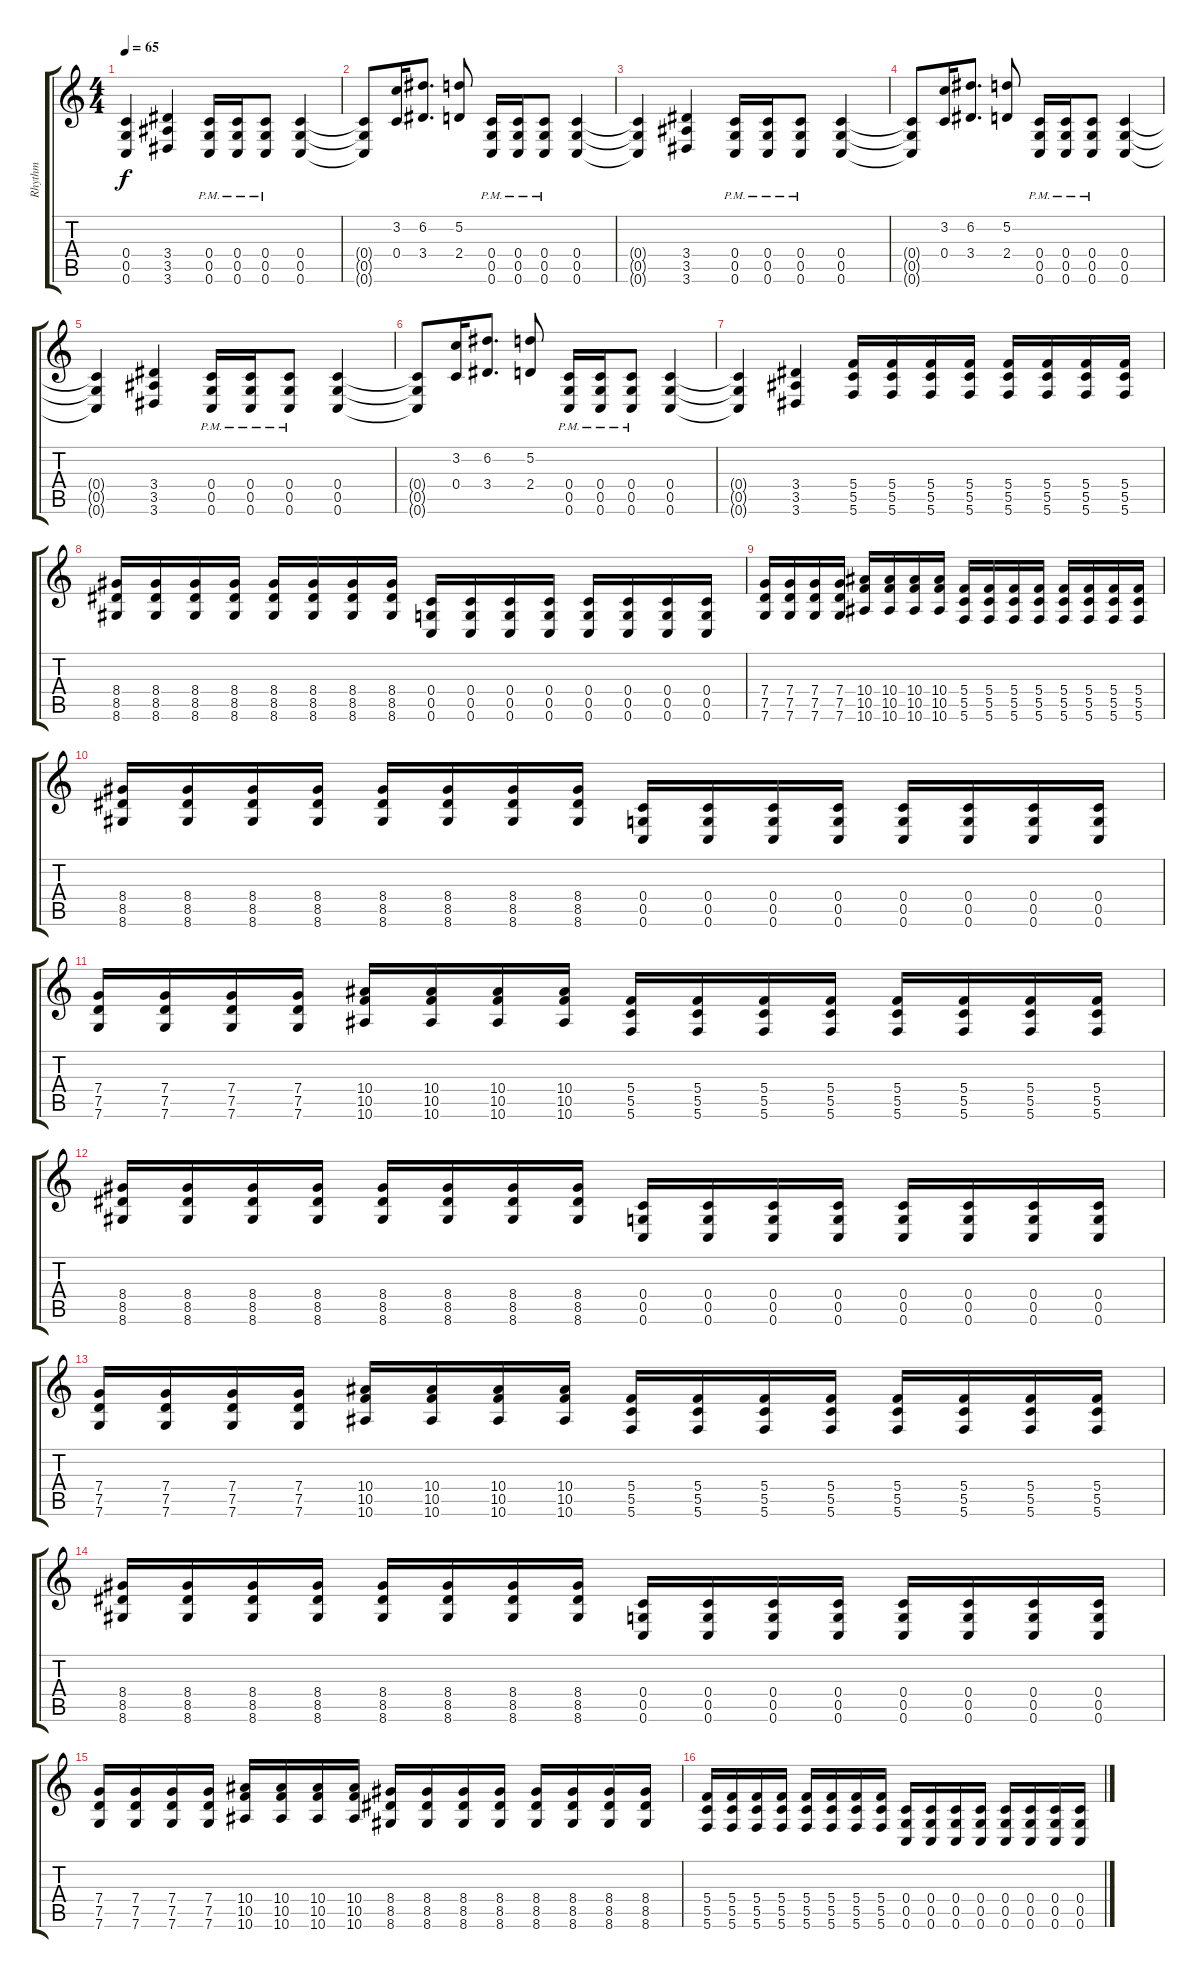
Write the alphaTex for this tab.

\track ("Rhythm" "Rhythm") {instrument distortionguitar}
\staff {score tabs}
\tuning (D4 A3 F3 C3 G2 C2) {hide}
\ts (4 4)
\tempo 65
\clef g2
\ks c
(0.4{t} 0.5{t} 0.6{t}).4{dy f} (3.4 3.5 3.6).4 (0.4{pm} 0.5{pm} 0.6{pm}).16 (0.4{pm} 0.5{pm} 0.6{pm}).16 (0.4{pm} 0.5{pm} 0.6{pm}).8 (0.4 0.5 0.6).4 |
(0.4{t} 0.5{t} 0.6{t}).8 (3.2 0.4).16 (6.2 3.4).8{d} (5.2 2.4).8 (0.4{pm} 0.5{pm} 0.6{pm}).16 (0.4{pm} 0.5{pm} 0.6{pm}).16 (0.4{pm} 0.5{pm} 0.6{pm}).8 (0.4 0.5 0.6).4 |
(0.4{t} 0.5{t} 0.6{t}).4 (3.4 3.5 3.6).4 (0.4{pm} 0.5{pm} 0.6{pm}).16 (0.4{pm} 0.5{pm} 0.6{pm}).16 (0.4{pm} 0.5{pm} 0.6{pm}).8 (0.4 0.5 0.6).4 |
(0.4{t} 0.5{t} 0.6{t}).8 (3.2 0.4).16 (6.2 3.4).8{d} (5.2 2.4).8 (0.4{pm} 0.5{pm} 0.6{pm}).16 (0.4{pm} 0.5{pm} 0.6{pm}).16 (0.4{pm} 0.5{pm} 0.6{pm}).8 (0.4 0.5 0.6).4 |
(0.4{t} 0.5{t} 0.6{t}).4 (3.4 3.5 3.6).4 (0.4{pm} 0.5{pm} 0.6{pm}).16 (0.4{pm} 0.5{pm} 0.6{pm}).16 (0.4{pm} 0.5{pm} 0.6{pm}).8 (0.4 0.5 0.6).4 |
(0.4{t} 0.5{t} 0.6{t}).8 (3.2 0.4).16 (6.2 3.4).8{d} (5.2 2.4).8 (0.4{pm} 0.5{pm} 0.6{pm}).16 (0.4{pm} 0.5{pm} 0.6{pm}).16 (0.4{pm} 0.5{pm} 0.6{pm}).8 (0.4 0.5 0.6).4 |
(0.4{t} 0.5{t} 0.6{t}).4 (3.4 3.5 3.6).4 (5.4 5.5 5.6).16 (5.4 5.5 5.6).16 (5.4 5.5 5.6).16 (5.4 5.5 5.6).16 (5.4 5.5 5.6).16 (5.4 5.5 5.6).16 (5.4 5.5 5.6).16 (5.4 5.5 5.6).16 |
(8.4 8.5 8.6).16 (8.4 8.5 8.6).16 (8.4 8.5 8.6).16 (8.4 8.5 8.6).16 (8.4 8.5 8.6).16 (8.4 8.5 8.6).16 (8.4 8.5 8.6).16 (8.4 8.5 8.6).16 (0.4 0.5 0.6).16 (0.4 0.5 0.6).16 (0.4 0.5 0.6).16 (0.4 0.5 0.6).16 (0.4 0.5 0.6).16 (0.4 0.5 0.6).16 (0.4 0.5 0.6).16 (0.4 0.5 0.6).16 |
(7.4 7.5 7.6).16 (7.4 7.5 7.6).16 (7.4 7.5 7.6).16 (7.4 7.5 7.6).16 (10.4 10.5 10.6).16 (10.4 10.5 10.6).16 (10.4 10.5 10.6).16 (10.4 10.5 10.6).16 (5.4 5.5 5.6).16 (5.4 5.5 5.6).16 (5.4 5.5 5.6).16 (5.4 5.5 5.6).16 (5.4 5.5 5.6).16 (5.4 5.5 5.6).16 (5.4 5.5 5.6).16 (5.4 5.5 5.6).16 |
(8.4 8.5 8.6).16 (8.4 8.5 8.6).16 (8.4 8.5 8.6).16 (8.4 8.5 8.6).16 (8.4 8.5 8.6).16 (8.4 8.5 8.6).16 (8.4 8.5 8.6).16 (8.4 8.5 8.6).16 (0.4 0.5 0.6).16 (0.4 0.5 0.6).16 (0.4 0.5 0.6).16 (0.4 0.5 0.6).16 (0.4 0.5 0.6).16 (0.4 0.5 0.6).16 (0.4 0.5 0.6).16 (0.4 0.5 0.6).16 |
(7.4 7.5 7.6).16 (7.4 7.5 7.6).16 (7.4 7.5 7.6).16 (7.4 7.5 7.6).16 (10.4 10.5 10.6).16 (10.4 10.5 10.6).16 (10.4 10.5 10.6).16 (10.4 10.5 10.6).16 (5.4 5.5 5.6).16 (5.4 5.5 5.6).16 (5.4 5.5 5.6).16 (5.4 5.5 5.6).16 (5.4 5.5 5.6).16 (5.4 5.5 5.6).16 (5.4 5.5 5.6).16 (5.4 5.5 5.6).16 |
(8.4 8.5 8.6).16 (8.4 8.5 8.6).16 (8.4 8.5 8.6).16 (8.4 8.5 8.6).16 (8.4 8.5 8.6).16 (8.4 8.5 8.6).16 (8.4 8.5 8.6).16 (8.4 8.5 8.6).16 (0.4 0.5 0.6).16 (0.4 0.5 0.6).16 (0.4 0.5 0.6).16 (0.4 0.5 0.6).16 (0.4 0.5 0.6).16 (0.4 0.5 0.6).16 (0.4 0.5 0.6).16 (0.4 0.5 0.6).16 |
(7.4 7.5 7.6).16 (7.4 7.5 7.6).16 (7.4 7.5 7.6).16 (7.4 7.5 7.6).16 (10.4 10.5 10.6).16 (10.4 10.5 10.6).16 (10.4 10.5 10.6).16 (10.4 10.5 10.6).16 (5.4 5.5 5.6).16 (5.4 5.5 5.6).16 (5.4 5.5 5.6).16 (5.4 5.5 5.6).16 (5.4 5.5 5.6).16 (5.4 5.5 5.6).16 (5.4 5.5 5.6).16 (5.4 5.5 5.6).16 |
(8.4 8.5 8.6).16 (8.4 8.5 8.6).16 (8.4 8.5 8.6).16 (8.4 8.5 8.6).16 (8.4 8.5 8.6).16 (8.4 8.5 8.6).16 (8.4 8.5 8.6).16 (8.4 8.5 8.6).16 (0.4 0.5 0.6).16 (0.4 0.5 0.6).16 (0.4 0.5 0.6).16 (0.4 0.5 0.6).16 (0.4 0.5 0.6).16 (0.4 0.5 0.6).16 (0.4 0.5 0.6).16 (0.4 0.5 0.6).16 |
(7.4 7.5 7.6).16 (7.4 7.5 7.6).16 (7.4 7.5 7.6).16 (7.4 7.5 7.6).16 (10.4 10.5 10.6).16 (10.4 10.5 10.6).16 (10.4 10.5 10.6).16 (10.4 10.5 10.6).16 (8.4 8.5 8.6).16 (8.4 8.5 8.6).16 (8.4 8.5 8.6).16 (8.4 8.5 8.6).16 (8.4 8.5 8.6).16 (8.4 8.5 8.6).16 (8.4 8.5 8.6).16 (8.4 8.5 8.6).16 |
(5.4 5.5 5.6).16 (5.4 5.5 5.6).16 (5.4 5.5 5.6).16 (5.4 5.5 5.6).16 (5.4 5.5 5.6).16 (5.4 5.5 5.6).16 (5.4 5.5 5.6).16 (5.4 5.5 5.6).16 (0.4 0.5 0.6).16 (0.4 0.5 0.6).16 (0.4 0.5 0.6).16 (0.4 0.5 0.6).16 (0.4 0.5 0.6).16 (0.4 0.5 0.6).16 (0.4 0.5 0.6).16 (0.4 0.5 0.6).16
